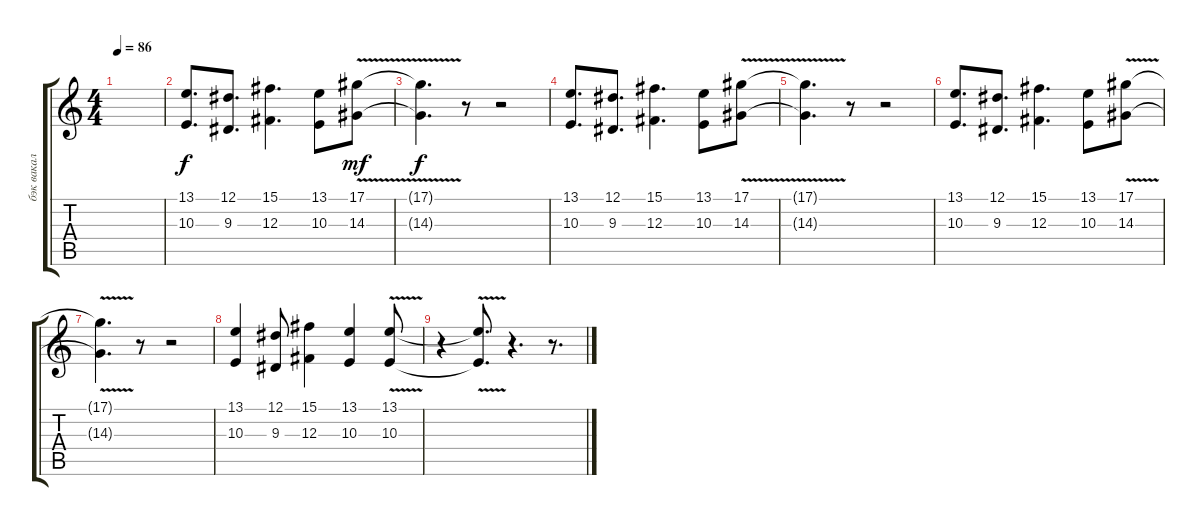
\track ("бэк вакал" "бэк вакал") {instrument lead1square}
\staff {score tabs}
\tuning (Eb4 Bb3 Gb3 Db3 Ab2 Eb2) {hide}
\ts (4 4)
\tempo 86
\clef g2
\ks c
|
(13.1 10.3).8{d} (12.1 9.3).8{d} (15.1 12.3).4{d} (13.1 10.3).8 (17.1{v} 14.3{v}).8{dy mf} |
(17.1{t} 14.3{t}).4{d dy f} r.8 r.2 |
(13.1 10.3).8{d} (12.1 9.3).8{d} (15.1 12.3).4{d} (13.1 10.3).8 (17.1{v} 14.3{v}).8 |
(17.1{t} 14.3{t}).4{d} r.8 r.2 |
(13.1 10.3).8{d} (12.1 9.3).8{d} (15.1 12.3).4{d} (13.1 10.3).8 (17.1{v} 14.3{v}).8 |
(17.1{t} 14.3{t}).4{d} r.8 r.2 |
(13.1 10.3).4 (12.1 9.3).8 (15.1 12.3).4 (13.1 10.3).4 (13.1{v} 10.3{v}).8 |
r.4 (13.1{t} 10.3{t}).8{d} r.4{d} r.8{d}
